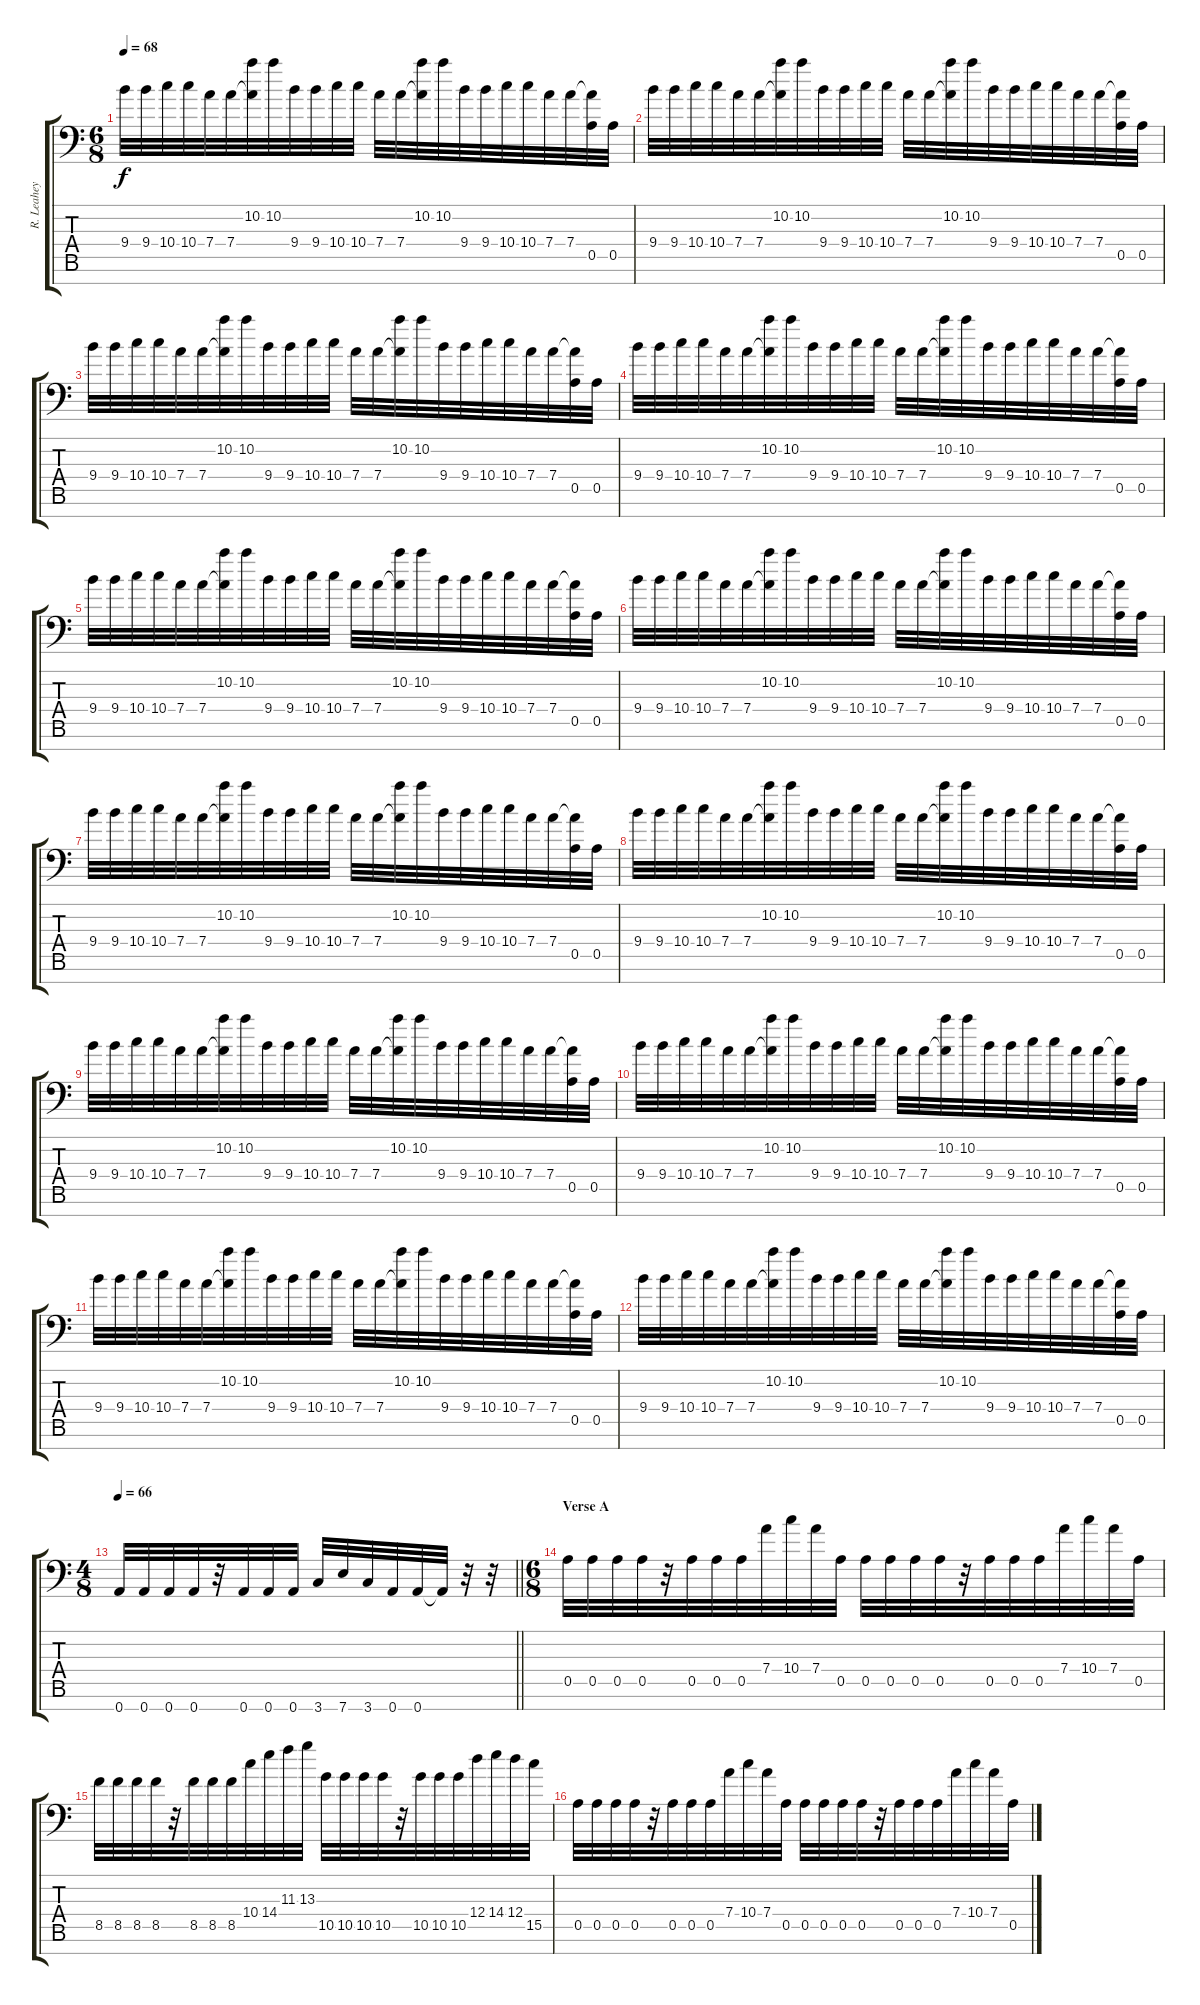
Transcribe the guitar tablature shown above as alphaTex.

\track ("R. Leahey" "R. Leahey") {instrument distortionguitar}
\staff {score tabs}
\tuning (E4 B3 Gb3 D3 A2 E2 A1) {hide}
\ts (6 8)
\tempo 68
\clef f4
\ks aminor
9.4.32{dy f} 9.4.32 10.4.32 10.4.32 7.4.32 7.4.32 (10.2 7.4{t}).32 10.2.32 9.4.32 9.4.32 10.4.32 10.4.32 7.4.32 7.4.32 (10.2 7.4{t}).32 10.2.32 9.4.32 9.4.32 10.4.32 10.4.32 7.4.32 7.4.32 (7.4{t} 0.5).32 0.5.32 |
9.4.32 9.4.32 10.4.32 10.4.32 7.4.32 7.4.32 (10.2 7.4{t}).32 10.2.32 9.4.32 9.4.32 10.4.32 10.4.32 7.4.32 7.4.32 (10.2 7.4{t}).32 10.2.32 9.4.32 9.4.32 10.4.32 10.4.32 7.4.32 7.4.32 (7.4{t} 0.5).32 0.5.32 |
9.4.32 9.4.32 10.4.32 10.4.32 7.4.32 7.4.32 (10.2 7.4{t}).32 10.2.32 9.4.32 9.4.32 10.4.32 10.4.32 7.4.32 7.4.32 (10.2 7.4{t}).32 10.2.32 9.4.32 9.4.32 10.4.32 10.4.32 7.4.32 7.4.32 (7.4{t} 0.5).32 0.5.32 |
9.4.32 9.4.32 10.4.32 10.4.32 7.4.32 7.4.32 (10.2 7.4{t}).32 10.2.32 9.4.32 9.4.32 10.4.32 10.4.32 7.4.32 7.4.32 (10.2 7.4{t}).32 10.2.32 9.4.32 9.4.32 10.4.32 10.4.32 7.4.32 7.4.32 (7.4{t} 0.5).32 0.5.32 |
9.4.32 9.4.32 10.4.32 10.4.32 7.4.32 7.4.32 (10.2 7.4{t}).32 10.2.32 9.4.32 9.4.32 10.4.32 10.4.32 7.4.32 7.4.32 (10.2 7.4{t}).32 10.2.32 9.4.32 9.4.32 10.4.32 10.4.32 7.4.32 7.4.32 (7.4{t} 0.5).32 0.5.32 |
9.4.32 9.4.32 10.4.32 10.4.32 7.4.32 7.4.32 (10.2 7.4{t}).32 10.2.32 9.4.32 9.4.32 10.4.32 10.4.32 7.4.32 7.4.32 (10.2 7.4{t}).32 10.2.32 9.4.32 9.4.32 10.4.32 10.4.32 7.4.32 7.4.32 (7.4{t} 0.5).32 0.5.32 |
9.4.32 9.4.32 10.4.32 10.4.32 7.4.32 7.4.32 (10.2 7.4{t}).32 10.2.32 9.4.32 9.4.32 10.4.32 10.4.32 7.4.32 7.4.32 (10.2 7.4{t}).32 10.2.32 9.4.32 9.4.32 10.4.32 10.4.32 7.4.32 7.4.32 (7.4{t} 0.5).32 0.5.32 |
9.4.32 9.4.32 10.4.32 10.4.32 7.4.32 7.4.32 (10.2 7.4{t}).32 10.2.32 9.4.32 9.4.32 10.4.32 10.4.32 7.4.32 7.4.32 (10.2 7.4{t}).32 10.2.32 9.4.32 9.4.32 10.4.32 10.4.32 7.4.32 7.4.32 (7.4{t} 0.5).32 0.5.32 |
9.4.32 9.4.32 10.4.32 10.4.32 7.4.32 7.4.32 (10.2 7.4{t}).32 10.2.32 9.4.32 9.4.32 10.4.32 10.4.32 7.4.32 7.4.32 (10.2 7.4{t}).32 10.2.32 9.4.32 9.4.32 10.4.32 10.4.32 7.4.32 7.4.32 (7.4{t} 0.5).32 0.5.32 |
9.4.32 9.4.32 10.4.32 10.4.32 7.4.32 7.4.32 (10.2 7.4{t}).32 10.2.32 9.4.32 9.4.32 10.4.32 10.4.32 7.4.32 7.4.32 (10.2 7.4{t}).32 10.2.32 9.4.32 9.4.32 10.4.32 10.4.32 7.4.32 7.4.32 (7.4{t} 0.5).32 0.5.32 |
9.4.32 9.4.32 10.4.32 10.4.32 7.4.32 7.4.32 (10.2 7.4{t}).32 10.2.32 9.4.32 9.4.32 10.4.32 10.4.32 7.4.32 7.4.32 (10.2 7.4{t}).32 10.2.32 9.4.32 9.4.32 10.4.32 10.4.32 7.4.32 7.4.32 (7.4{t} 0.5).32 0.5.32 |
9.4.32 9.4.32 10.4.32 10.4.32 7.4.32 7.4.32 (10.2 7.4{t}).32 10.2.32 9.4.32 9.4.32 10.4.32 10.4.32 7.4.32 7.4.32 (10.2 7.4{t}).32 10.2.32 9.4.32 9.4.32 10.4.32 10.4.32 7.4.32 7.4.32 (7.4{t} 0.5).32 0.5.32 |
\ts (4 8)
\tempo 66
\barLineRight lightlight
0.7.32 0.7.32 0.7.32 0.7.32 r.32 0.7.32 0.7.32 0.7.32 3.7.32 7.7.32 3.7.32 0.7.32 0.7.32 0.7{t}.32 r.32 r.32 |
\ts (6 8)
\section ("" "Verse A")
0.5.32{volume 13 balance 11} 0.5.32 0.5.32 0.5.32 r.32 0.5.32 0.5.32 0.5.32 7.4.32 10.4.32 7.4.32 0.5.32 0.5.32 0.5.32 0.5.32 0.5.32 r.32 0.5.32 0.5.32 0.5.32 7.4.32 10.4.32 7.4.32 0.5.32 |
8.5.32 8.5.32 8.5.32 8.5.32 r.32 8.5.32 8.5.32 8.5.32 10.4.32 14.4.32 11.3.32 13.3.32 10.5.32 10.5.32 10.5.32 10.5.32 r.32 10.5.32 10.5.32 10.5.32 12.4.32 14.4.32 12.4.32 15.5.32 |
0.5.32 0.5.32 0.5.32 0.5.32 r.32 0.5.32 0.5.32 0.5.32 7.4.32 10.4.32 7.4.32 0.5.32 0.5.32 0.5.32 0.5.32 0.5.32 r.32 0.5.32 0.5.32 0.5.32 7.4.32 10.4.32 7.4.32 0.5.32
